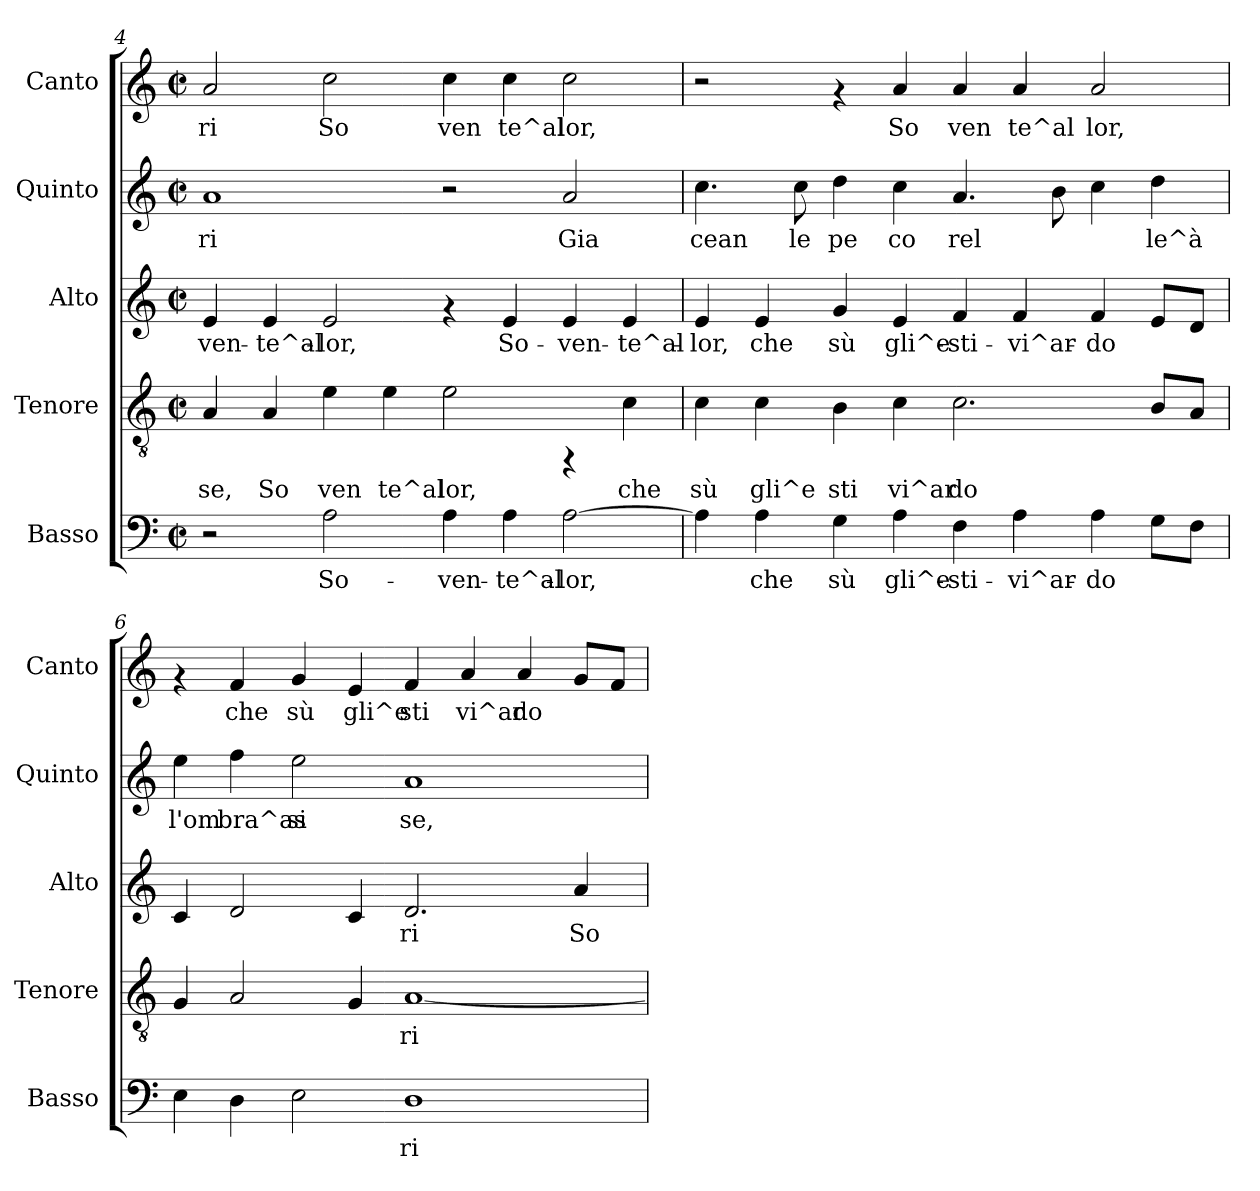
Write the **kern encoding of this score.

**kern	**text	**kern	**text	**kern	**text	**kern	**text	**kern	**text
*part5	*part5	*part4	*part4	*part3	*part3	*part2	*part2	*part1	*part1
*staff5	*staff5	*staff4	*staff4	*staff3	*staff3	*staff2	*staff2	*staff1	*staff1
*I"Basso	*	*I"Tenore	*	*I"Alto	*	*I"Quinto	*	*I"Canto	*
*I'Basso	*	*I'Tenore	*	*I'Alto	*	*I'Quinto	*	*I'Canto	*
!!LO:LB:g=z
*clefF4	*	*clefGv2	*	*clefG2	*	*clefG2	*	*clefG2	*
*k[]	*	*k[]	*	*k[]	*	*k[]	*	*k[]	*
*C:	*	*C:	*	*C:	*	*C:	*	*C:	*
*M2/2	*	*M2/2	*	*M2/2	*	*M2/2	*	*M2/2	*
*met(c|)	*	*met(c|)	*	*met(c|)	*	*met(c|)	*	*met(c|)	*
=4	=4	=4	=4	=4	=4	=4	=4	=4	=4
!	!	!	!LO:LY:b:cj	!	!LO:LY:b:cj	!	!LO:LY:b:cj	!	!LO:LY:b:cj
2r	.	4A/	se,	4e/	ven-	1a	ri	2a/	ri
!	!	!	!LO:LY:b:cj	!	!LO:LY:b:cj	!	!	!	!
.	.	4A/	So	4e/	-te^al-	.	.	.	.
!	!LO:LY:b:cj	!	!LO:LY:b:cj	!	!LO:LY:b:cj	!	!	!	!LO:LY:b:cj
2A\	So-	4e\	ven	2e/	-lor,	.	.	2cc\	So
!	!	!	!LO:LY:b:cj	!	!	!	!	!	!
.	.	4e\	te^al	.	.	.	.	.	.
!	!LO:LY:b:cj	!	!LO:LY:b:cj	!	!	!	!	!	!LO:LY:b:cj
4A\	-ven-	2e\	lor,	4rf	.	2r	.	4cc\	ven
!	!LO:LY:b:cj	!	!	!	!LO:LY:b:cj	!	!	!	!LO:LY:b:cj
4A\	-te^al-	.	.	4e/	So-	.	.	4cc\	te^al
!	!LO:LY:b:cj	!	!	!	!LO:LY:b:cj	!	!LO:LY:b:cj	!	!LO:LY:b:cj
[>2A\	-lor,	4rFF	.	4e/	-ven-	2a/	Gia	2cc\	lor,
!	!	!	!LO:LY:b:cj	!	!LO:LY:b:cj	!	!	!	!
.	.	4c\	che	4e/	-te^al-	.	.	.	.
=5	=5	=5	=5	=5	=5	=5	=5	=5	=5
!	!LO:LY:b:cj	!	!LO:LY:b:cj	!	!LO:LY:b:cj	!	!LO:LY:b:cj	!	!
4A\]	.	4c\	sù	4e/	-lor,	4.cc\	cean	2r	.
!	!LO:LY:b:cj	!	!LO:LY:b:cj	!	!LO:LY:b:cj	!	!	!	!
4A\	che	4c\	gli^e	4e/	che	.	.	.	.
!	!	!	!	!	!	!	!LO:LY:b:cj	!	!
.	.	.	.	.	.	8cc\	le	.	.
!	!LO:LY:b:cj	!	!LO:LY:b:cj	!	!LO:LY:b:cj	!	!LO:LY:b:cj	!	!
4G\	sù	4B\	sti	4g/	sù	4dd\	pe	4rf	.
!	!LO:LY:b:cj	!	!LO:LY:b:cj	!	!LO:LY:b:cj	!	!LO:LY:b:cj	!	!LO:LY:b:cj
4A\	gli^e-	4c\	vi^ar	4e/	gli^e-	4cc\	co	4a/	So
!	!LO:LY:b:cj	!	!LO:LY:b:cj	!	!LO:LY:b:cj	!	!LO:LY:b:cj	!	!LO:LY:b:cj
4F\	-sti-	2.c\	do	4f/	-sti-	4.a/	rel	4a/	ven
!	!LO:LY:b:cj	!	!	!	!LO:LY:b:cj	!	!	!	!LO:LY:b:cj
4A\	-vi^ar-	.	.	4f/	-vi^ar-	.	.	4a/	te^al
!	!	!	!	!	!	!	!LO:LY:b:cj	!	!
.	.	.	.	.	.	8b\	.	.	.
!	!LO:LY:b:cj	!	!	!	!LO:LY:b:cj	!	!LO:LY:b:cj	!	!LO:LY:b:cj
4A\	-do-	.	.	4f/	-do-	4cc\	.	2a/	lor,
!	!LO:LY:b:cj	!	!LO:LY:b:cj	!	!LO:LY:b:cj	!	!LO:LY:b:cj	!	!
8G\L	--	8B/L	.	8e/L	--	4dd\	le^à	.	.
!	!LO:LY:b:cj	!	!LO:LY:b:cj	!	!LO:LY:b:cj	!	!	!	!
8F\J	--	8A/J	.	8d/J	--	.	.	.	.
=6	=6	=6	=6	=6	=6	=6	=6	=6	=6
!	!LO:LY:b:cj	!	!LO:LY:b:cj	!	!LO:LY:b:cj	!	!LO:LY:b:cj	!	!
4E\	--	4G/	.	4c/	--	4ee\	l'om	4rf	.
!	!LO:LY:b:cj	!	!LO:LY:b:cj	!	!LO:LY:b:cj	!	!LO:LY:b:cj	!	!LO:LY:b:cj
4D\	--	2A/	.	2d/	--	4ff\	bra^as	4f/	che
!	!LO:LY:b:cj	!	!	!	!	!	!LO:LY:b:cj	!	!LO:LY:b:cj
2E\	--	.	.	.	.	2ee\	si	4g/	sù
!	!	!	!LO:LY:b:cj	!	!LO:LY:b:cj	!	!	!	!LO:LY:b:cj
.	.	4G/	.	4c/	--	.	.	4e/	gli^e
!	!LO:LY:b:cj	!	!LO:LY:b:cj	!	!LO:LY:b:cj	!	!LO:LY:b:cj	!	!LO:LY:b:cj
1D	-ri	[<1A	ri	2.d/	-ri	1a	se,	4f/	sti
!	!	!	!	!	!	!	!	!	!LO:LY:b:cj
.	.	.	.	.	.	.	.	4a/	vi^ar
!	!	!	!	!	!	!	!	!	!LO:LY:b:cj
.	.	.	.	.	.	.	.	4a/	do
!	!	!	!	!	!LO:LY:b:cj	!	!	!	!LO:LY:b:cj
.	.	.	.	4a/	So-	.	.	8g/L	.
!	!	!	!	!	!	!	!	!	!LO:LY:b:cj
.	.	.	.	.	.	.	.	8f/J	.
=	=	=	=	=	=	=	=	=	=
*-	*-	*-	*-	*-	*-	*-	*-	*-	*-
